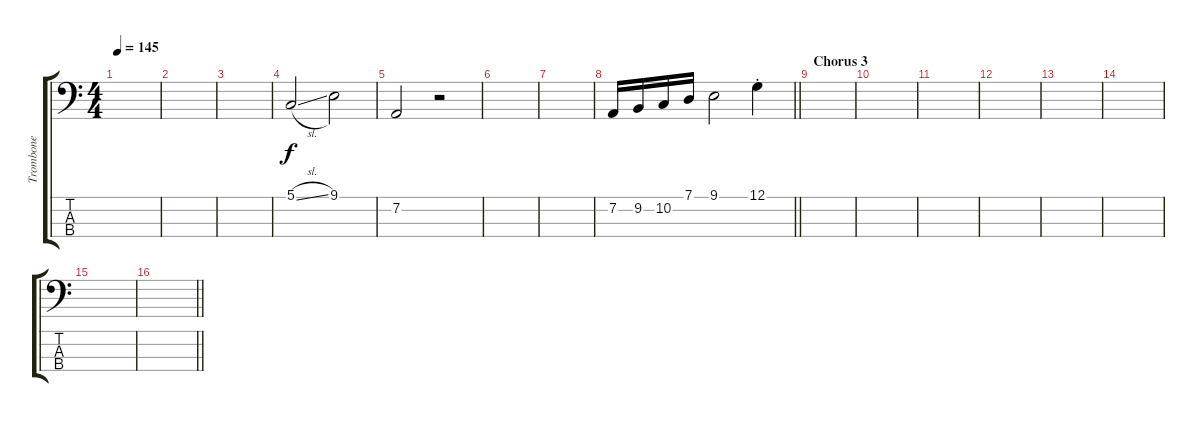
\track ("Trombone" "Trombone") {instrument trombone}
\staff {score tabs}
\tuning (G2 D2 A1 E1) {hide}
\ts (4 4)
\tempo 145
\clef f4
\ks c
|
|
|
5.1{sl}.2 9.1.2 |
7.2.2 r.2 |
|
|
\barLineRight lightlight
7.2.16 9.2.16 10.2.16 7.1.16 9.1.2 12.1{st}.4 |
\section ("" "Chorus 3")
|
|
|
|
|
|
|
\barLineRight lightlight
